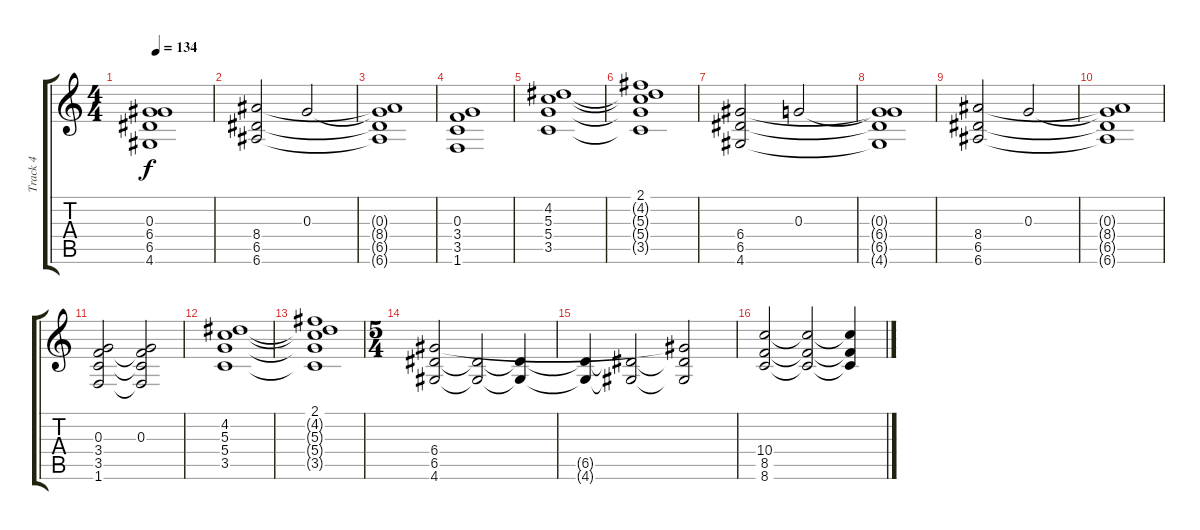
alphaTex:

\track ("Track 4" "Track 4") {instrument overdrivenguitar}
\staff {score tabs}
\tuning (E4 B3 G3 D3 A2 E2) {hide}
\ts (4 4)
\tempo 134
\clef g2
\ks c
(0.3{t} 6.4{t} 6.5{t} 4.6{t}).1{dy f} |
(8.4 6.5 6.6).2 0.3.2 |
(0.3{t} 8.4{t} 6.5{t} 6.6{t}).1 |
(0.3 3.4 3.5 1.6).1 |
(4.2 5.3 5.4 3.5).1 |
(2.1 4.2{t} 5.3{t} 5.4{t} 3.5{t}).1 |
(6.4 6.5 4.6).2 0.3.2 |
(0.3{t} 6.4{t} 6.5{t} 4.6{t}).1 |
(8.4 6.5 6.6).2 0.3.2 |
(0.3{t} 8.4{t} 6.5{t} 6.6{t}).1 |
(0.3 3.4 3.5 1.6).2 (0.3 3.4{t} 3.5{t} 1.6{t}).2 |
(4.2 5.3 5.4 3.5).1 |
(2.1 4.2{t} 5.3{t} 5.4{t} 3.5{t}).1 |
\ts (5 4)
(6.4 6.5 4.6).2{volume 7} (6.5{t} 4.6{t}).2 (6.5{t} 4.6{t}).4 |
(6.5{t} 4.6{t}).4 (6.5{t} 4.6{t}).2 (6.4{t} 6.5{t} 4.6{t}).2 |
(10.4 8.5 8.6).2 (10.4{t} 8.5{t} 8.6{t}).2 (10.4{t} 8.5{t} 8.6{t}).4
